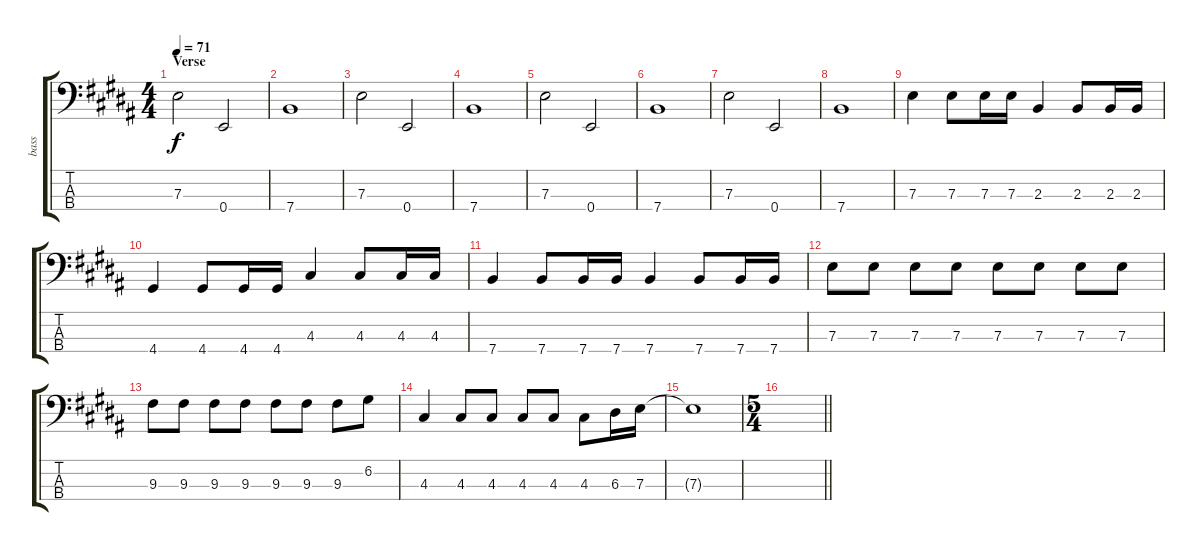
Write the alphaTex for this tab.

\track ("bass" "bass") {instrument electricbassfinger}
\staff {score tabs}
\tuning (G2 D2 A1 E1) {hide}
\ts (4 4)
\section ("" "Verse")
\tempo 71
\clef f4
\ks b
7.3.2{dy f} 0.4.2 |
7.4.1 |
7.3.2 0.4.2 |
7.4.1 |
7.3.2 0.4.2 |
7.4.1 |
7.3.2 0.4.2 |
7.4.1 |
7.3.4 7.3.8 7.3.16 7.3.16 2.3.4 2.3.8 2.3.16 2.3.16 |
4.4.4 4.4.8 4.4.16 4.4.16 4.3.4 4.3.8 4.3.16 4.3.16 |
7.4.4 7.4.8 7.4.16 7.4.16 7.4.4 7.4.8 7.4.16 7.4.16 |
7.3.8 7.3.8 7.3.8 7.3.8 7.3.8 7.3.8 7.3.8 7.3.8 |
9.3.8 9.3.8 9.3.8 9.3.8 9.3.8 9.3.8 9.3.8 6.2.8 |
4.3.4 4.3.8 4.3.8 4.3.8 4.3.8 4.3.8 6.3.16 7.3.16 |
7.3{t}.1 |
\ts (5 4)
\barLineRight lightlight
